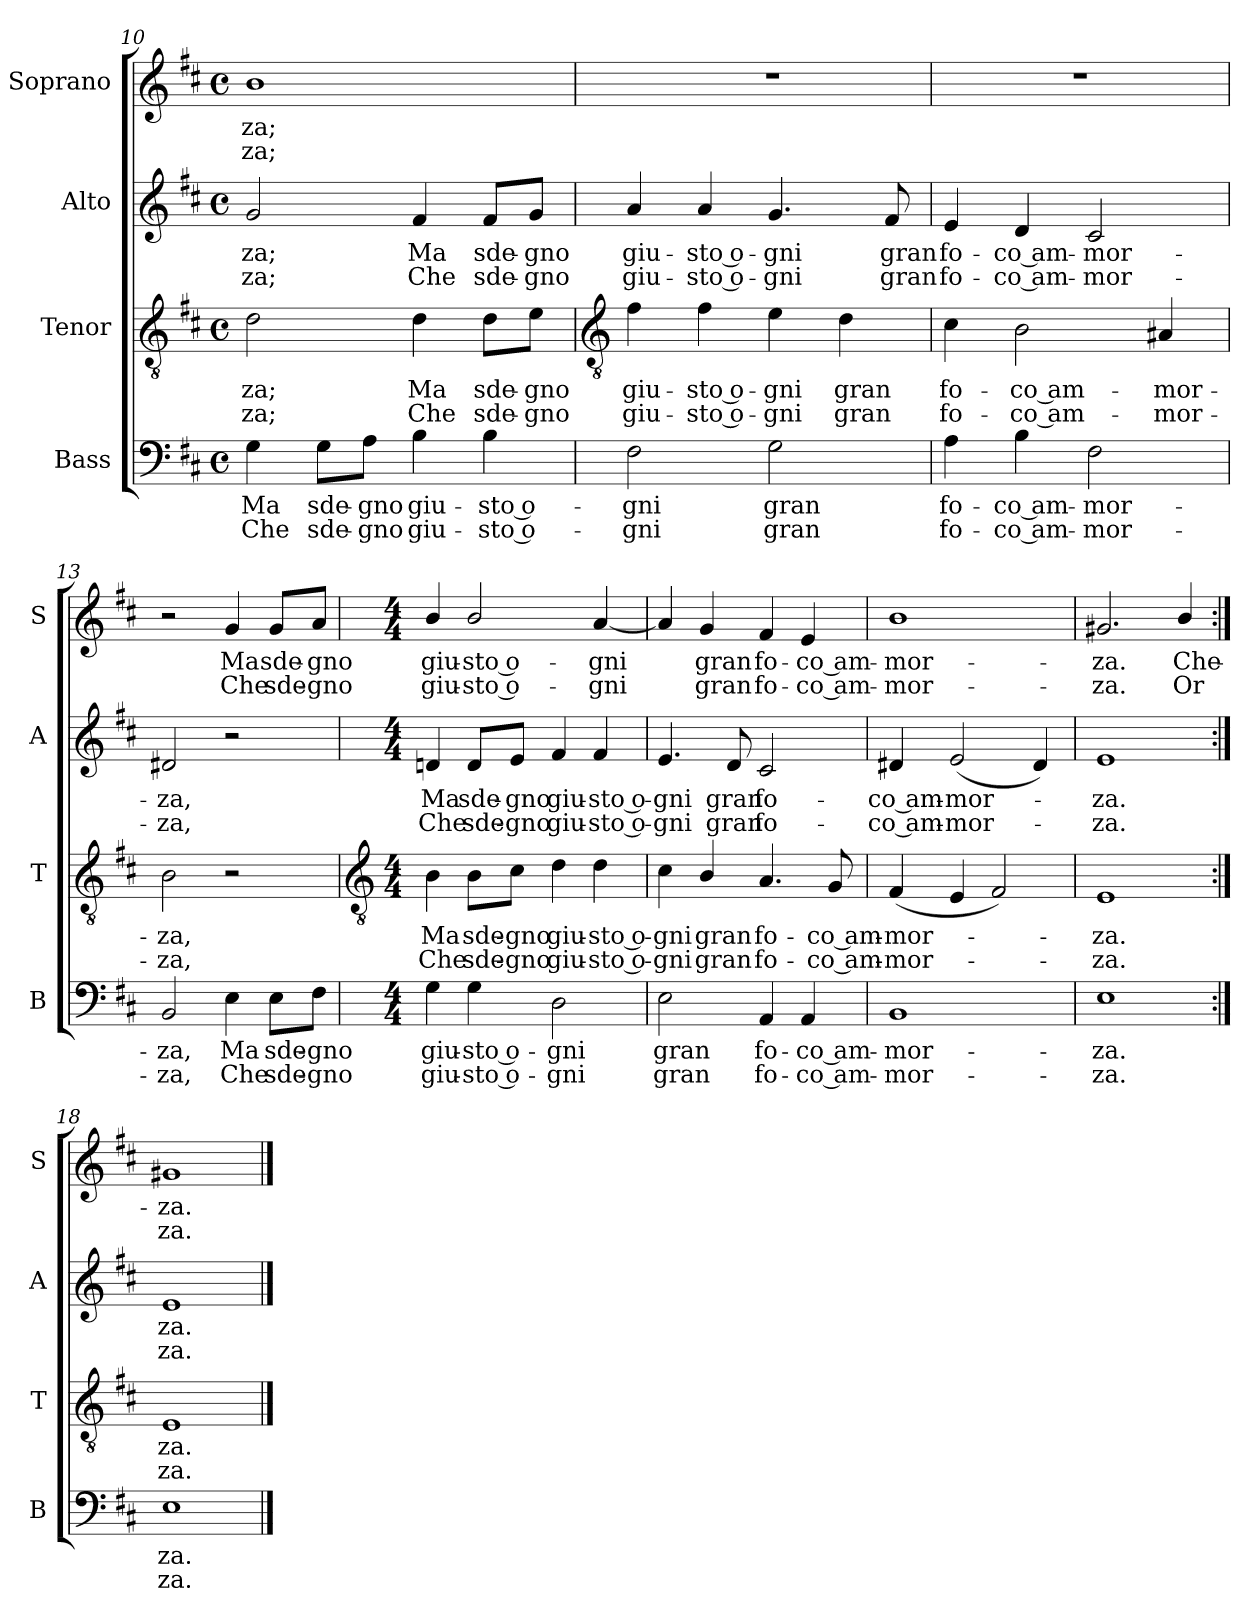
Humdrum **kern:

**kern	**text	**text	**kern	**text	**text	**kern	**text	**text	**kern	**text	**text
*part4	*part4	*part4	*part3	*part3	*part3	*part2	*part2	*part2	*part1	*part1	*part1
*staff4	*staff4	*staff4	*staff3	*staff3	*staff3	*staff2	*staff2	*staff2	*staff1	*staff1	*staff1
*I"Bass	*	*	*I"Tenor	*	*	*I"Alto	*	*	*I"Soprano	*	*
*I'B	*	*	*I'T	*	*	*I'A	*	*	*I'S	*	*
*clefF4	*	*	*clefGv2	*	*	*clefG2	*	*	*clefG2	*	*
*k[f#c#]	*	*	*k[f#c#]	*	*	*k[f#c#]	*	*	*k[f#c#]	*	*
*D:	*	*	*D:	*	*	*D:	*	*	*D:	*	*
*M4/4	*	*	*M4/4	*	*	*M4/4	*	*	*M4/4	*	*
*met(c)	*	*	*met(c)	*	*	*met(c)	*	*	*met(c)	*	*
=10	=10	=10	=10	=10	=10	=10	=10	=10	=10	=10	=10
!	!LO:LY:b	!LO:LY:b	!	!LO:LY:b	!LO:LY:b	!	!LO:LY:b	!LO:LY:b	!	!LO:LY:b	!LO:LY:b
4G	Ma	Che	2d	-za;	za;	2g	-za;	za;	1b	za;	za;
!	!LO:LY:b	!LO:LY:b	!	!	!	!	!	!	!	!	!
8G\L	sde-	-sde-	.	.	.	.	.	.	.	.	.
!	!LO:LY:b	!LO:LY:b	!	!	!	!	!	!	!	!	!
8A\J	-gno	gno	.	.	.	.	.	.	.	.	.
!	!LO:LY:b	!LO:LY:b	!	!LO:LY:b	!LO:LY:b	!	!LO:LY:b	!LO:LY:b	!	!	!
4B	giu-	-giu-	4d	Ma	Che	4f#	Ma	Che	.	.	.
!	!LO:LY:b	!LO:LY:b	!	!LO:LY:b	!LO:LY:b	!	!LO:LY:b	!LO:LY:b	!	!	!
4B	-sto o-	-sto o-	8d\L	sde-	-sde-	8f#/L	sde-	-sde-	.	.	.
!	!	!	!	!LO:LY:b	!LO:LY:b	!	!LO:LY:b	!LO:LY:b	!	!	!
.	.	.	8e\J	-gno	gno	8g/J	-gno	gno	.	.	.
!!LO:LB:g=z
=11	=11	=11	=11	=11	=11	=11	=11	=11	=11	=11	=11
*	*	*	*clefGv2	*	*	*	*	*	*	*	*
!	!LO:LY:b	!LO:LY:b	!	!LO:LY:b	!LO:LY:b	!	!LO:LY:b	!LO:LY:b	!	!	!
2F#	-gni	gni	4f#	giu-	-giu-	4a	giu-	-giu-	1r	.	.
!	!	!	!	!LO:LY:b	!LO:LY:b	!	!LO:LY:b	!LO:LY:b	!	!	!
.	.	.	4f#	-sto o-	-sto o-	4a	-sto o-	-sto o-	.	.	.
!	!LO:LY:b	!LO:LY:b	!	!LO:LY:b	!LO:LY:b	!	!LO:LY:b	!LO:LY:b	!	!	!
2G	gran	gran	4e	-gni	gni	4.g	-gni	gni	.	.	.
!	!	!	!	!LO:LY:b	!LO:LY:b	!	!	!	!	!	!
.	.	.	4d	gran	gran	.	.	.	.	.	.
!	!	!	!	!	!	!	!LO:LY:b	!LO:LY:b	!	!	!
.	.	.	.	.	.	8f#	gran	gran	.	.	.
=12	=12	=12	=12	=12	=12	=12	=12	=12	=12	=12	=12
!	!LO:LY:b	!LO:LY:b	!	!LO:LY:b	!LO:LY:b	!	!LO:LY:b	!LO:LY:b	!	!	!
4A	fo-	-fo-	4c#	fo-	-fo-	4e	fo-	-fo-	1r	.	.
!	!LO:LY:b	!LO:LY:b	!	!LO:LY:b	!LO:LY:b	!	!LO:LY:b	!LO:LY:b	!	!	!
4B	-co am-	-co am-	2B	-co am-	-co am-	4d	-co am-	-co am-	.	.	.
!	!LO:LY:b	!LO:LY:b	!	!	!	!	!LO:LY:b	!LO:LY:b	!	!	!
2F#	-mor-	-mor-	.	.	.	2c#	-mor-	-mor-	.	.	.
!	!	!	!	!LO:LY:b	!LO:LY:b	!	!	!	!	!	!
.	.	.	4A#X	-mor-	-mor-	.	.	.	.	.	.
=13	=13	=13	=13	=13	=13	=13	=13	=13	=13	=13	=13
!	!LO:LY:b	!LO:LY:b	!	!LO:LY:b	!LO:LY:b	!	!LO:LY:b	!LO:LY:b	!	!	!
2BB	-za,	za,	2B	-za,	za,	2d#X	-za,	za,	2r	.	.
!	!LO:LY:b	!LO:LY:b	!	!	!	!	!	!	!	!LO:LY:b	!LO:LY:b
4E	Ma	Che	2r	.	.	2r	.	.	4g	Ma	Che
!	!LO:LY:b	!LO:LY:b	!	!	!	!	!	!	!	!LO:LY:b	!LO:LY:b
8E\L	sde-	-sde-	.	.	.	.	.	.	8g/L	sde-	-sde-
!	!LO:LY:b	!LO:LY:b	!	!	!	!	!	!	!	!LO:LY:b	!LO:LY:b
8F#\J	-gno	gno	.	.	.	.	.	.	8a/J	-gno	gno
!!LO:LB:g=z
=14	=14	=14	=14	=14	=14	=14	=14	=14	=14	=14	=14
*	*	*	*clefGv2	*	*	*	*	*	*	*	*
*M4/4	*	*	*M4/4	*	*	*M4/4	*	*	*M4/4	*	*
!	!LO:LY:b	!LO:LY:b	!	!LO:LY:b	!LO:LY:b	!	!LO:LY:b	!LO:LY:b	!	!LO:LY:b	!LO:LY:b
4G	giu-	-giu-	4B	Ma	Che	4dn	Ma	Che	4b/	giu-	-giu-
!	!LO:LY:b	!LO:LY:b	!	!LO:LY:b	!LO:LY:b	!	!LO:LY:b	!LO:LY:b	!	!LO:LY:b	!LO:LY:b
4G	-sto o-	-sto o-	8B\L	sde-	-sde-	8d/L	sde-	-sde-	2b/	-sto o-	-sto o-
!	!	!	!	!LO:LY:b	!LO:LY:b	!	!LO:LY:b	!LO:LY:b	!	!	!
.	.	.	8c#\J	-gno	gno	8e/J	-gno	gno	.	.	.
!	!LO:LY:b	!LO:LY:b	!	!LO:LY:b	!LO:LY:b	!	!LO:LY:b	!LO:LY:b	!	!	!
2D	-gni	gni	4d	giu-	-giu-	4f#	giu-	-giu-	.	.	.
!	!	!	!	!LO:LY:b	!LO:LY:b	!	!LO:LY:b	!LO:LY:b	!	!LO:LY:b	!LO:LY:b
.	.	.	4d	-sto o-	-sto o-	4f#	-sto o-	-sto o-	[4a	-gni	gni
=15	=15	=15	=15	=15	=15	=15	=15	=15	=15	=15	=15
!	!LO:LY:b	!LO:LY:b	!	!LO:LY:b	!LO:LY:b	!	!LO:LY:b	!LO:LY:b	!	!	!
2E	gran	gran	4c#	-gni	gni	4.e	-gni	gni	4a]	.	.
!	!	!	!	!LO:LY:b	!LO:LY:b	!	!	!	!	!LO:LY:b	!LO:LY:b
.	.	.	4B/	gran	gran	.	.	.	4g	gran	gran
!	!	!	!	!	!	!	!LO:LY:b	!LO:LY:b	!	!	!
.	.	.	.	.	.	8d	gran	gran	.	.	.
!	!LO:LY:b	!LO:LY:b	!	!LO:LY:b	!LO:LY:b	!	!LO:LY:b	!LO:LY:b	!	!LO:LY:b	!LO:LY:b
4AA	fo-	-fo-	4.A	fo-	-fo-	2c#	fo-	-fo-	4f#	fo-	-fo-
!	!LO:LY:b	!LO:LY:b	!	!	!	!	!	!	!	!LO:LY:b	!LO:LY:b
4AA	-co am-	-co am-	.	.	.	.	.	.	4e	-co am-	-co am-
!	!	!	!	!LO:LY:b	!LO:LY:b	!	!	!	!	!	!
.	.	.	8G	-co am-	-co am-	.	.	.	.	.	.
=16	=16	=16	=16	=16	=16	=16	=16	=16	=16	=16	=16
!	!LO:LY:b	!LO:LY:b	!	!LO:LY:b	!LO:LY:b	!	!LO:LY:b	!LO:LY:b	!	!LO:LY:b	!LO:LY:b
1BB	-mor-	-mor-	(<4F#	-mor-	mor-	4d#X	-co am-	-co am-	1b	-mor-	-mor-
!	!	!	!	!	!	!	!LO:LY:b	!LO:LY:b	!	!	!
.	.	.	4E	.	.	(<2e	-mor-	mor-	.	.	.
.	.	.	2F#)	.	.	.	.	.	.	.	.
.	.	.	.	.	.	4d#)	.	.	.	.	.
=17	=17	=17	=17	=17	=17	=17	=17	=17	=17	=17	=17
!	!LO:LY:b	!LO:LY:b	!	!LO:LY:b	!LO:LY:b	!	!LO:LY:b	!LO:LY:b	!	!LO:LY:b	!LO:LY:b
1E	-za.	za.	1E	za.	za.	1e	za.	za.	2.g#X	-za.	za.
!	!	!	!	!	!	!	!	!	!	!LO:LY:b	!LO:LY:b
.	.	.	.	.	.	.	.	.	4b/	Che-	-Or
=18:|!	=18:|!	=18:|!	=18:|!	=18:|!	=18:|!	=18:|!	=18:|!	=18:|!	=18:|!	=18:|!	=18:|!
!	!LO:LY:b	!LO:LY:b	!	!LO:LY:b	!LO:LY:b	!	!LO:LY:b	!LO:LY:b	!	!LO:LY:b	!LO:LY:b
1E	za.	za.	1E	za.	za.	1e	za.	za.	1g#X	za.	za.
==	==	==	==	==	==	==	==	==	==	==	==
*-	*-	*-	*-	*-	*-	*-	*-	*-	*-	*-	*-
